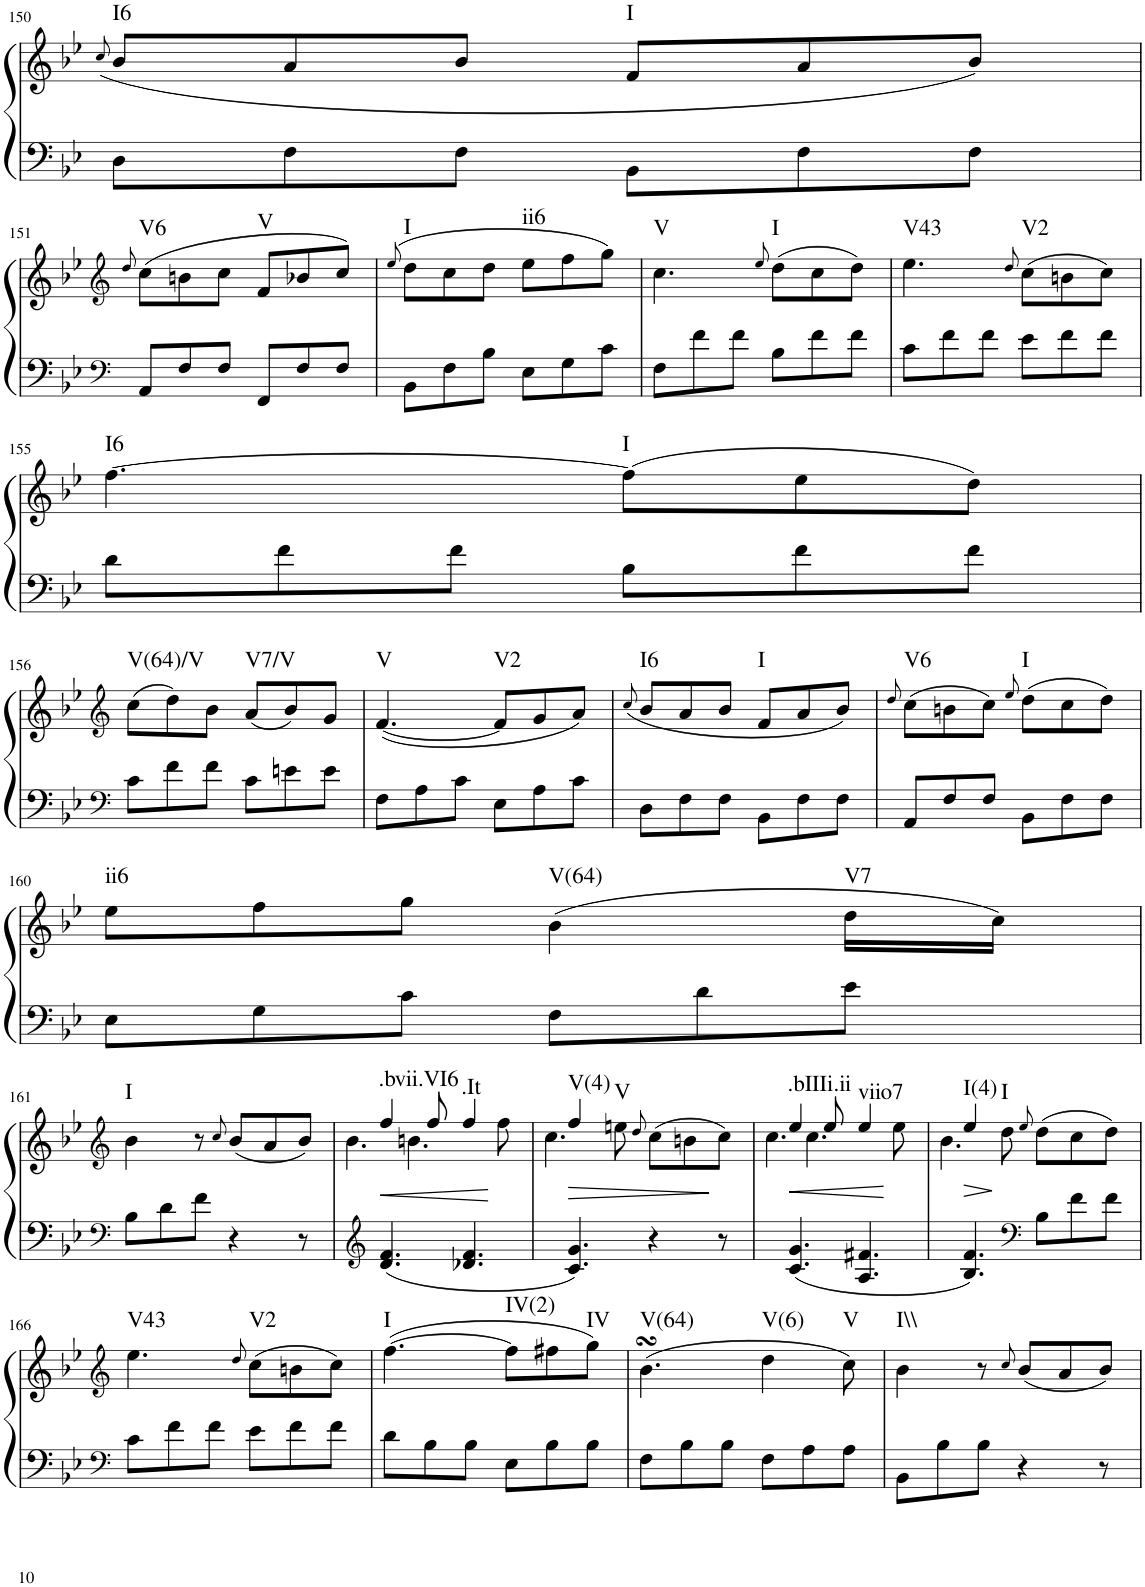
**kern	**kern	**dynam	**harte
*part1	*part1	*part1	*part1
*staff2	*staff1	*staff1/2	*
*I"Klavier linke Hand	*	*	*
!!LO:PB:g=z
*clefF4	*clefG2	*	*
*k[b-e-]	*k[b-e-]	*	*
*M6/8	*M6/8	*	*
=150	=150	=150	=150
.	(8qcc/	.	.
!	!	!	!LO:H:kt=I6
8D\L	8b-/L	.	N
8F\	8a/	.	.
8F\J	8b-/J	.	.
!	!	!	!LO:H:kt=I
8BB-\L	8f/L	.	N
8F\	8a/	.	.
8F\J	8b-/J)	.	.
!!LO:LB:g=z
=151	=151	=151	=151
*clefF4	*clefG2	*	*
.	8qdd/	.	.
!	!	!	!LO:H:kt=V6
8AA/L	(8cc\L	.	N
8F/	8bn\	.	.
8F/J	8cc\J	.	.
!	!	!	!LO:H:kt=V
8FF/L	8f/L	.	N
8F/	8b-X/	.	.
8F/J	8cc/J)	.	.
=152	=152	=152	=152
.	(8qee-/	.	.
!	!	!	!LO:H:kt=I
8BB-\L	8dd\L	.	N
8F\	8cc\	.	.
8B-\J	8dd\J	.	.
!	!	!	!LO:H:kt=ii6
8E-\L	8ee-\L	.	N
8G\	8ff\	.	.
8c\J	8gg\J)	.	.
=153	=153	=153	=153
!	!	!	!LO:H:kt=V
8F\L	4.cc\	.	N
8f\	.	.	.
8f\J	.	.	.
.	8qee-/	.	.
!	!	!	!LO:H:kt=I
8B-\L	(8dd\L	.	N
8f\	8cc\	.	.
8f\J	8dd\J)	.	.
=154	=154	=154	=154
!	!	!	!LO:H:kt=V43
8c\L	4.ee-\	.	N
8f\	.	.	.
8f\J	.	.	.
.	8qdd/	.	.
!	!	!	!LO:H:kt=V2
8e-\L	(8cc\L	.	N
8f\	8bn\	.	.
8f\J	8cc\J)	.	.
!!LO:LB:g=z
=155	=155	=155	=155
!	!	!	!LO:H:kt=I6
8d\L	[4.ff\	.	N
8f\	.	.	.
8f\J	.	.	.
!	!	!	!LO:H:kt=I
8B-\L	(8ff\L]	.	N
8f\	8ee-\	.	.
8f\J	8dd\J)	.	.
!!LO:LB:g=z
=156	=156	=156	=156
*clefF4	*clefG2	*	*
!	!	!	!LO:H:kt=V(64)/V
8c\L	(8cc\L	.	N
8f\	8dd\)	.	.
8f\J	8b-\J	.	.
!	!	!	!LO:H:kt=V7/V
8c\L	(8a/L	.	N
8en\	8b-/)	.	.
8e\J	8g/J	.	.
=157	=157	=157	=157
!	!	!	!LO:H:kt=V
8F\L	([4.f/	.	N
8A\	.	.	.
8c\J	.	.	.
!	!	!	!LO:H:kt=V2
8E-\L	8f/L]	.	N
8A\	8g/	.	.
8c\J	8a/J)	.	.
=158	=158	=158	=158
.	(8qcc/	.	.
!	!	!	!LO:H:kt=I6
8D\L	8b-/L	.	N
8F\	8a/	.	.
8F\J	8b-/J	.	.
!	!	!	!LO:H:kt=I
8BB-\L	8f/L	.	N
8F\	8a/	.	.
8F\J	8b-/J)	.	.
=159	=159	=159	=159
.	8qdd/	.	.
!	!	!	!LO:H:kt=V6
8AA/L	(8cc\L	.	N
8F/	8bn\	.	.
8F/J	8cc\J)	.	.
.	8qee-/	.	.
!	!	!	!LO:H:kt=I
8BB-\L	(8dd\L	.	N
8F\	8cc\	.	.
8F\J	8dd\J)	.	.
!!LO:LB:g=z
=160	=160	=160	=160
!	!	!	!LO:H:kt=ii6
8E-\L	8ee-\L	.	N
8G\	8ff\	.	.
8c\J	8gg\J	.	.
!	!	!	!LO:H:kt=V(64)
8F\L	(4b-\	.	N
8d\	.	.	.
!	!	!	!LO:H:kt=V7
8e-\J	16dd\LL	.	N
.	16cc\JJ)	.	.
!!LO:LB:g=z
=161	=161	=161	=161
*clefF4	*clefG2	*	*
!	!	!	!LO:H:kt=I
8B-\L	4b-\	.	N
8d\	.	.	.
8f\J	8r	.	.
.	8qcc/	.	.
4r	(8b-/L	.	.
.	8a/	.	.
8r	8b-/J)	.	.
=162	=162	=162	=162
!	!	!LO:HP:b	!LO:H:kt=.bvii.VI6
*	*^	*	*
4ryy	4ff/	4.b-\	<	N
*clefG2	*	*	*	*
4.d/ 4.f/	8ff/	.	.	.
!	!	!	!	!LO:H:kt=.It
.	4ff/	4.bn\	.	N
[8d-X/ [8f/	8ff\	.	[	.
=163	=163	=163	=163	=163
!	!	!	!LO:HP:b	!LO:H:kt=V(4)
4d-/] 4f/]	4ff/	4.cc\	>	N
!	!	!	!	!LO:H:kt=V
4.c/ 4.g/	8een\	.	.	N
.	8qdd/	.	.	.
.	(8cc\L	4ryy	.	.
.	8bn\	.	.	.
8r	8cc\J)	4.ryy	]	.
8ryy	4ryy	.	.	.
8r	.	.	.	.
=164	=164	=164	=164	=164
!	!	!	!LO:HP:b	!LO:H:kt=.bIIIi.ii
8r	4ee-/	4.cc\	<	N
8ryy	.	.	.	.
4.c/ 4.g/	8ee-/	.	.	.
!	!	!	!	!LO:H:kt=viio7
.	4ee-/	4.cc\	.	N
[8A/ [8f#X/	8ee-\	.	[	.
=165	=165	=165	=165	=165
!	!	!	!LO:HP:b	!LO:H:kt=I(4)
4A/] 4f#/]	4ee-/	4.b-\	>	N
!	!	!	!	!LO:H:kt=I
4.B-/ 4.f/	8dd\	.	]	N
.	8qee-/	.	.	.
.	(8dd\L	4ryy	.	.
.	8cc\	.	.	.
*clefF4	*	*	*	*
8B-\L	8dd\J)	4.ryy	.	.
8f\	4ryy	.	.	.
8f\J	.	.	.	.
*	*v	*v	*	*
!!LO:LB:g=z
=166	=166	=166	=166
*clefF4	*clefG2	*	*
!	!	!	!LO:H:kt=V43
8c\L	4.ee-\	.	N
8f\	.	.	.
8f\J	.	.	.
.	8qdd/	.	.
!	!	!	!LO:H:kt=V2
8e-\L	(8cc\L	.	N
8f\	8bn\	.	.
8f\J	8cc\J)	.	.
=167	=167	=167	=167
!	!	!	!LO:H:kt=I
8d\L	([4.ff\	.	N
8B-\	.	.	.
8B-\J	.	.	.
!	!	!	!LO:H:kt=IV(2)
8E-\L	8ff\L]	.	N
8B-\	8ff#X\	.	.
!	!	!	!LO:H:kt=IV
8B-\J	8gg\J)	.	N
=168	=168	=168	=168
!	!	!	!LO:H:kt=V(64)
8F\L	(4.b-sSSs\	.	N
8B-\	.	.	.
8B-\J	.	.	.
!	!	!	!LO:H:kt=V(6)
8F\L	4dd\	.	N
8A\	.	.	.
!	!	!	!LO:H:kt=V
8A\J	8cc\)	.	N
=169	=169	=169	=169
!	!	!	!LO:H:kt=I\\
8BB-\L	4b-\	.	N
8B-\	.	.	.
8B-\J	8r	.	.
.	8qcc/	.	.
4r	(8b-/L	.	.
.	8a/	.	.
8r	8b-/J)	.	.
=	=	=	=
*-	*-	*-	*-
